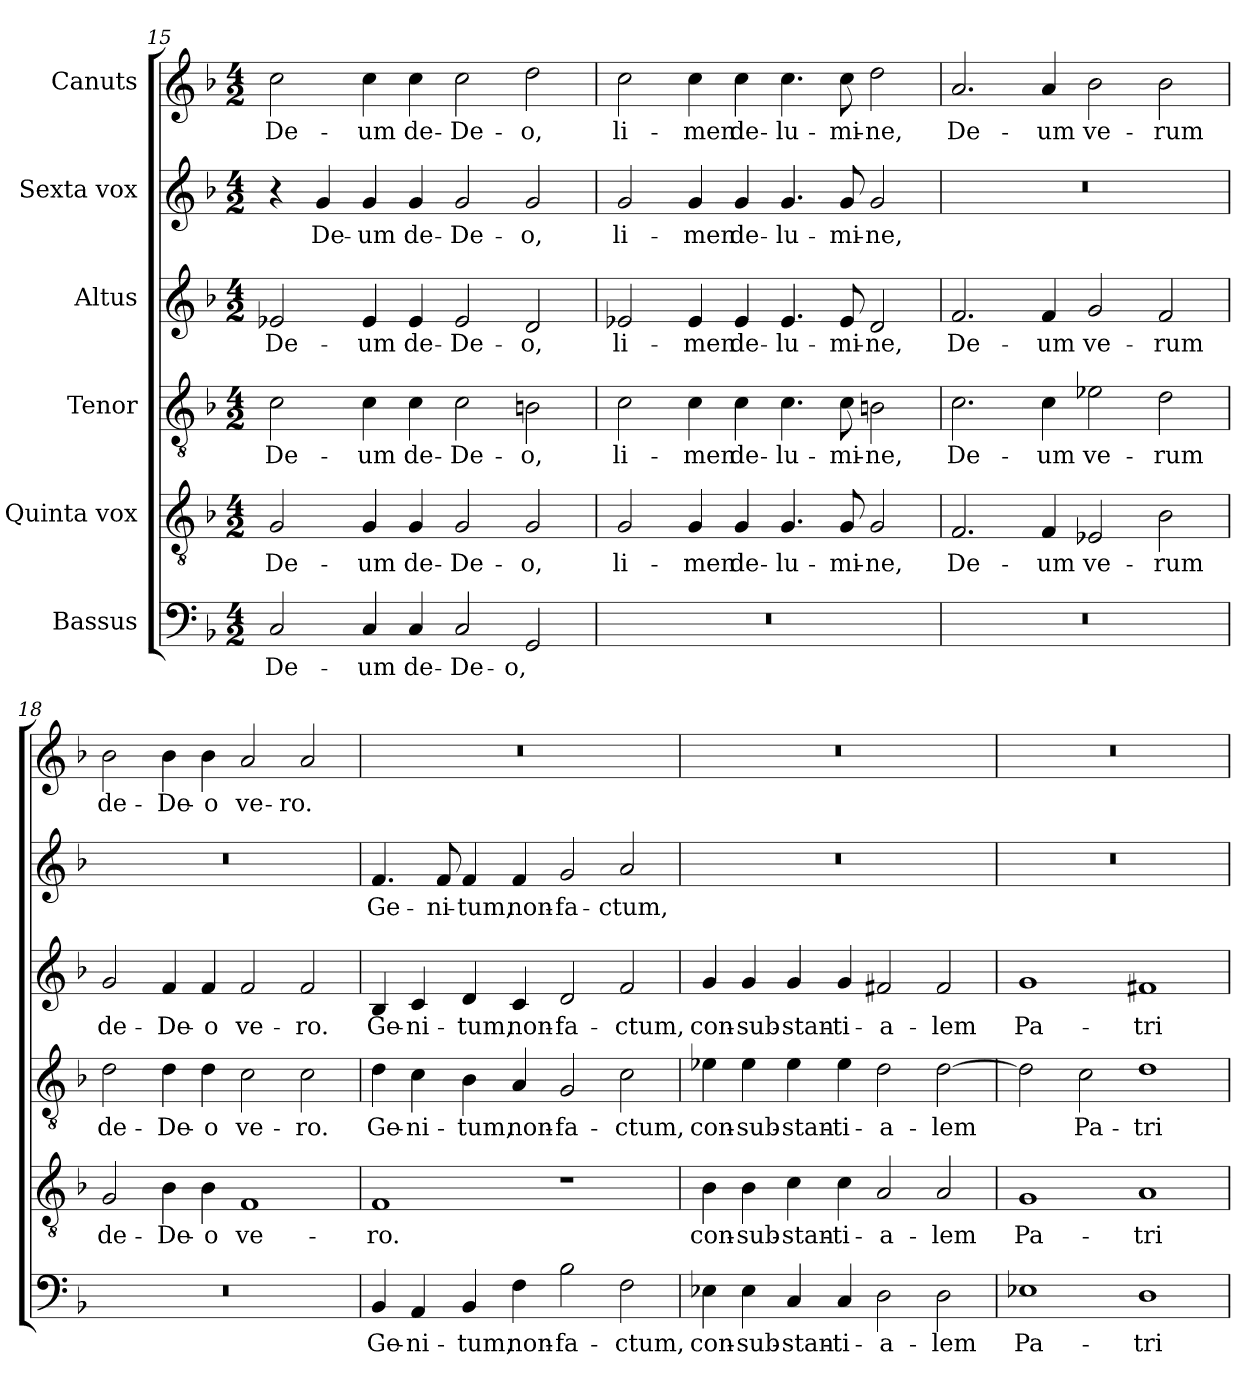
**kern	**text	**kern	**text	**kern	**text	**kern	**text	**kern	**text	**kern	**text
*part6	*part6	*part5	*part5	*part4	*part4	*part3	*part3	*part2	*part2	*part1	*part1
*staff6	*staff6	*staff5	*staff5	*staff4	*staff4	*staff3	*staff3	*staff2	*staff2	*staff1	*staff1
*I"Bassus	*	*I"Quinta vox	*	*I"Tenor	*	*I"Altus	*	*I"Sexta vox	*	*I"Canuts	*
*clefF4	*	*clefGv2	*	*clefGv2	*	*clefG2	*	*clefG2	*	*clefG2	*
*k[b-]	*	*k[b-]	*	*k[b-]	*	*k[b-]	*	*k[b-]	*	*k[b-]	*
*M4/2	*	*M4/2	*	*M4/2	*	*M4/2	*	*M4/2	*	*M4/2	*
=15	=15	=15	=15	=15	=15	=15	=15	=15	=15	=15	=15
2C/	De-	2G/	De-	2c\	De-	2e-X/	De-	4r	.	2cc\	De-
.	.	.	.	.	.	.	.	4g/	De-	.	.
4C/	-um	4G/	-um	4c\	-um	4e-/	-um	4g/	-um	4cc\	-um
4C/	de-	4G/	de-	4c\	de-	4e-/	de-	4g/	de-	4cc\	de-
2C/	De-	2G/	De-	2c\	De-	2e-/	De-	2g/	De-	2cc\	De-
2GG/	-o,	2G/	-o,	2Bn\	-o,	2d/	-o,	2g/	-o,	2dd\	-o,
=16	=16	=16	=16	=16	=16	=16	=16	=16	=16	=16	=16
0r	.	2G/	li-	2c\	li-	2e-X/	li-	2g/	li-	2cc\	li-
.	.	4G/	-men	4c\	-men	4e-/	-men	4g/	-men	4cc\	-men
.	.	4G/	de-	4c\	de-	4e-/	de-	4g/	de-	4cc\	de-
.	.	4.G/	lu-	4.c\	lu-	4.e-/	lu-	4.g/	lu-	4.cc\	lu-
.	.	8G/	-mi-	8c\	-mi-	8e-/	-mi-	8g/	-mi-	8cc\	-mi-
.	.	2G/	-ne,	2Bn\	-ne,	2d/	-ne,	2g/	-ne,	2dd\	-ne,
=17	=17	=17	=17	=17	=17	=17	=17	=17	=17	=17	=17
0r	.	2.F/	De-	2.c\	De-	2.f/	De-	0r	.	2.a/	De-
.	.	4F/	-um	4c\	-um	4f/	-um	.	.	4a/	-um
.	.	2E-X/	ve-	2e-X\	ve-	2g/	ve-	.	.	2b-\	ve-
.	.	2B-\	-rum	2d\	-rum	2f/	-rum	.	.	2b-\	-rum
=18	=18	=18	=18	=18	=18	=18	=18	=18	=18	=18	=18
0r	.	2G/	de-	2d\	de-	2g/	de-	0r	.	2b-\	de-
.	.	4B-\	De-	4d\	De-	4f/	De-	.	.	4b-\	De-
.	.	4B-\	-o	4d\	-o	4f/	-o	.	.	4b-\	-o
.	.	1F/	ve-	2c\	ve-	2f/	ve-	.	.	2a/	ve-
.	.	.	.	2c\	-ro.	2f/	-ro.	.	.	2a/	-ro.
=19	=19	=19	=19	=19	=19	=19	=19	=19	=19	=19	=19
4BB-/	Ge-	1F/	-ro.	4d\	Ge-	4B-/	Ge-	4.f/	Ge-	0r	.
4AA/	-ni-	.	.	4c\	-ni-	4c/	-ni-	.	.	.	.
.	.	.	.	.	.	.	.	8f/	-ni-	.	.
4BB-/	-tum,	.	.	4B-\	-tum,	4d/	-tum,	4f/	-tum,	.	.
4F\	non-	.	.	4A/	non-	4c/	non-	4f/	non-	.	.
2B-\	fa-	1r	.	2G/	fa-	2d/	fa-	2g/	fa-	.	.
2F\	-ctum,	.	.	2c\	-ctum,	2f/	-ctum,	2a/	-ctum,	.	.
=20	=20	=20	=20	=20	=20	=20	=20	=20	=20	=20	=20
4E-X\	con-	4B-\	con-	4e-X\	con-	4g/	con-	0r	.	0r	.
4E-\	-sub-	4B-\	-sub-	4e-\	-sub-	4g/	-sub-	.	.	.	.
4C/	-stan-	4c\	-stan-	4e-\	-stan-	4g/	-stan-	.	.	.	.
4C/	-ti-	4c\	-ti-	4e-\	-ti-	4g/	-ti-	.	.	.	.
2D\	-a-	2A/	-a-	2d\	-a-	2f#X/	-a-	.	.	.	.
2D\	-lem	2A/	-lem	[2d\	-lem	2f#/	-lem	.	.	.	.
=21	=21	=21	=21	=21	=21	=21	=21	=21	=21	=21	=21
1E-X\	Pa-	1G/	Pa-	2d\]	.	1g/	Pa-	0r	.	0r	.
.	.	.	.	2c\	Pa-	.	.	.	.	.	.
1D\	-tri	1A/	-tri	1d\	-tri	1f#X/	-tri	.	.	.	.
=	=	=	=	=	=	=	=	=	=	=	=
*-	*-	*-	*-	*-	*-	*-	*-	*-	*-	*-	*-
